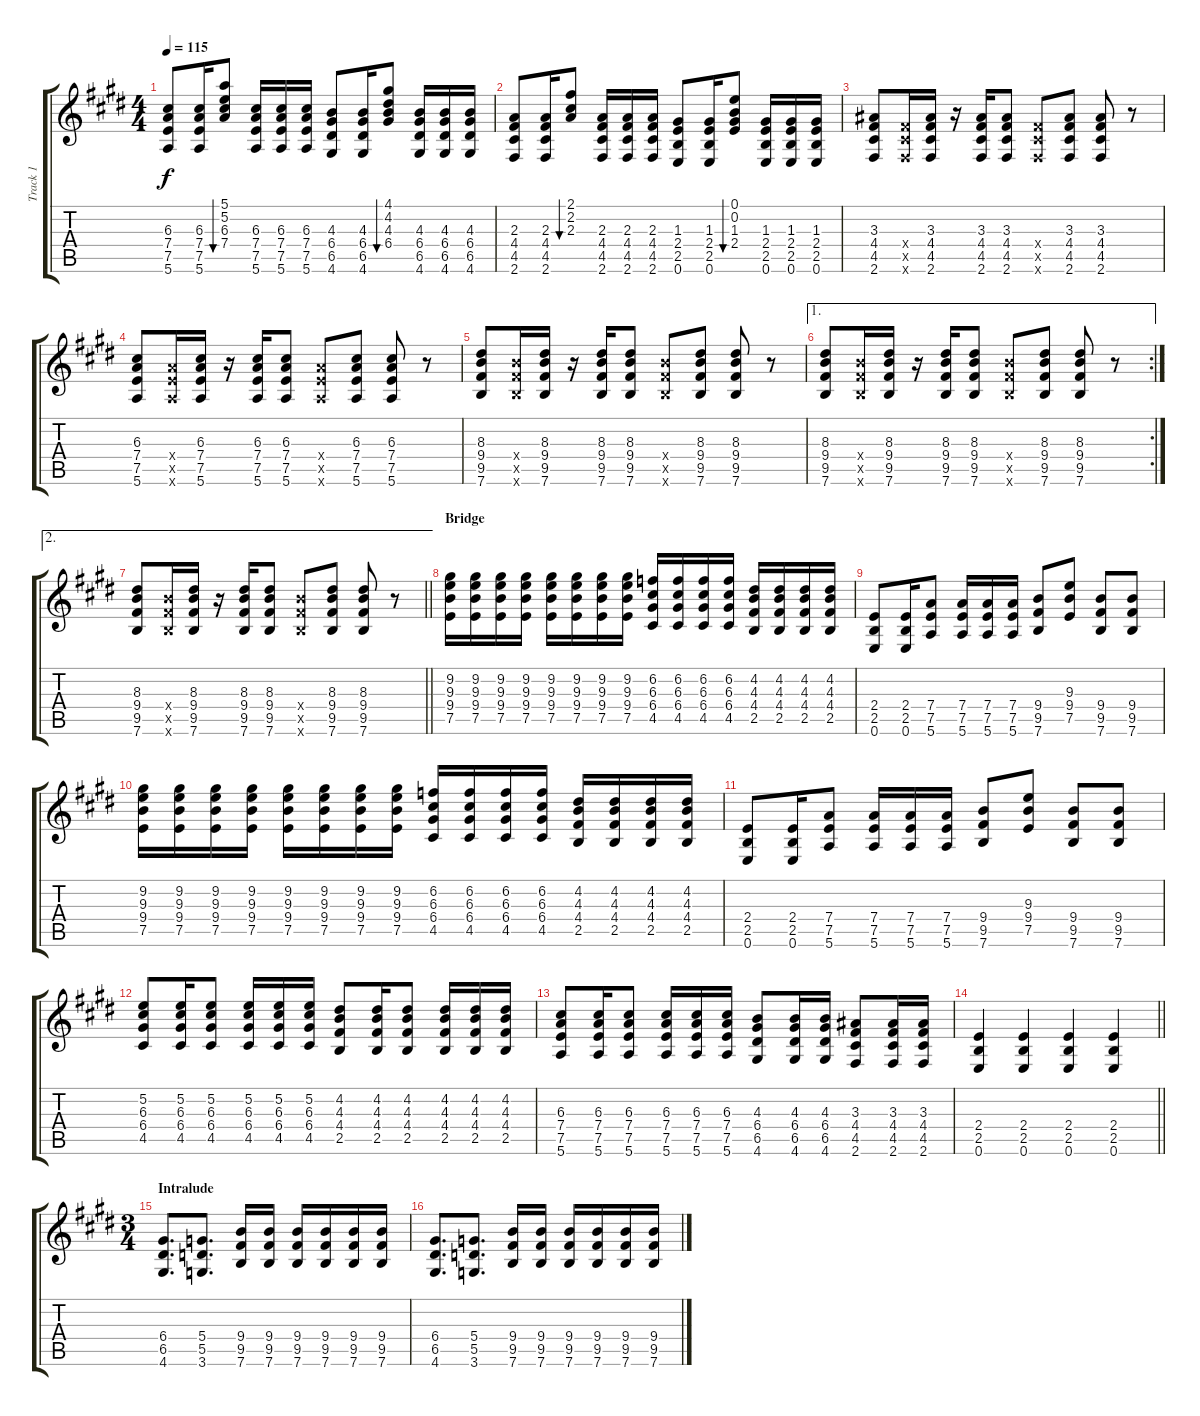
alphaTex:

\track ("Track 1" "Track 1") {instrument overdrivenguitar}
\staff {score tabs}
\tuning (E4 B3 G3 D3 A2 E2) {hide}
\ts (4 4)
\tempo 115
\clef g2
\ks e
(6.3 7.4 7.5 5.6).8{dy f} (6.3 7.4 7.5 5.6).16 (5.1 5.2 6.3 7.4).8{bu 60} (6.3 7.4 7.5 5.6).16 (6.3 7.4 7.5 5.6).16 (6.3 7.4 7.5 5.6).16 (4.3 6.4 6.5 4.6).8 (4.3 6.4 6.5 4.6).16 (4.1 4.2 4.3 6.4).8{bu 60} (4.3 6.4 6.5 4.6).16 (4.3 6.4 6.5 4.6).16 (4.3 6.4 6.5 4.6).16 |
(2.3 4.4 4.5 2.6).8 (2.3 4.4 4.5 2.6).16 (2.1 2.2 2.3).8{bu 60} (2.3 4.4 4.5 2.6).16 (2.3 4.4 4.5 2.6).16 (2.3 4.4 4.5 2.6).16 (1.3 2.4 2.5 0.6).8 (1.3 2.4 2.5 0.6).16 (0.1 0.2 1.3 2.4).8{bu 60} (1.3 2.4 2.5 0.6).16 (1.3 2.4 2.5 0.6).16 (1.3 2.4 2.5 0.6).16 |
(3.3 4.4 4.5 2.6).8 (4.4{x} 4.5{x} 2.6{x}).16 (3.3 4.4 4.5 2.6).16 r.16 (3.3 4.4 4.5 2.6).16 (3.3 4.4 4.5 2.6).8 (4.4{x} 4.5{x} 2.6{x}).8 (3.3 4.4 4.5 2.6).8 (3.3 4.4 4.5 2.6).8 r.8 |
(6.3 7.4 7.5 5.6).8 (7.4{x} 7.5{x} 5.6{x}).16 (6.3 7.4 7.5 5.6).16 r.16 (6.3 7.4 7.5 5.6).16 (6.3 7.4 7.5 5.6).8 (7.4{x} 7.5{x} 5.6{x}).8 (6.3 7.4 7.5 5.6).8 (6.3 7.4 7.5 5.6).8 r.8 |
(8.3 9.4 9.5 7.6).8 (9.4{x} 9.5{x} 7.6{x}).16 (8.3 9.4 9.5 7.6).16 r.16 (8.3 9.4 9.5 7.6).16 (8.3 9.4 9.5 7.6).8 (9.4{x} 9.5{x} 7.6{x}).8 (8.3 9.4 9.5 7.6).8 (8.3 9.4 9.5 7.6).8 r.8 |
\ae 1
\rc 2
(8.3 9.4 9.5 7.6).8 (9.4{x} 9.5{x} 7.6{x}).16 (8.3 9.4 9.5 7.6).16 r.16 (8.3 9.4 9.5 7.6).16 (8.3 9.4 9.5 7.6).8 (9.4{x} 9.5{x} 7.6{x}).8 (8.3 9.4 9.5 7.6).8 (8.3 9.4 9.5 7.6).8 r.8 |
\ae 2
\barLineRight lightlight
(8.3 9.4 9.5 7.6).8 (9.4{x} 9.5{x} 7.6{x}).16 (8.3 9.4 9.5 7.6).16 r.16 (8.3 9.4 9.5 7.6).16 (8.3 9.4 9.5 7.6).8 (9.4{x} 9.5{x} 7.6{x}).8 (8.3 9.4 9.5 7.6).8 (8.3 9.4 9.5 7.6).8 r.8 |
\section ("" "Bridge")
(9.2 9.3 9.4 7.5).16 (9.2 9.3 9.4 7.5).16 (9.2 9.3 9.4 7.5).16 (9.2 9.3 9.4 7.5).16 (9.2 9.3 9.4 7.5).16 (9.2 9.3 9.4 7.5).16 (9.2 9.3 9.4 7.5).16 (9.2 9.3 9.4 7.5).16 (6.2 6.3 6.4 4.5).16 (6.2 6.3 6.4 4.5).16 (6.2 6.3 6.4 4.5).16 (6.2 6.3 6.4 4.5).16 (4.2 4.3 4.4 2.5).16 (4.2 4.3 4.4 2.5).16 (4.2 4.3 4.4 2.5).16 (4.2 4.3 4.4 2.5).16 |
(2.4 2.5 0.6).8 (2.4 2.5 0.6).16 (7.4 7.5 5.6).8 (7.4 7.5 5.6).16 (7.4 7.5 5.6).16 (7.4 7.5 5.6).16 (9.4 9.5 7.6).8 (9.3 9.4 7.5).8 (9.4 9.5 7.6).8 (9.4 9.5 7.6).8 |
(9.2 9.3 9.4 7.5).16 (9.2 9.3 9.4 7.5).16 (9.2 9.3 9.4 7.5).16 (9.2 9.3 9.4 7.5).16 (9.2 9.3 9.4 7.5).16 (9.2 9.3 9.4 7.5).16 (9.2 9.3 9.4 7.5).16 (9.2 9.3 9.4 7.5).16 (6.2 6.3 6.4 4.5).16 (6.2 6.3 6.4 4.5).16 (6.2 6.3 6.4 4.5).16 (6.2 6.3 6.4 4.5).16 (4.2 4.3 4.4 2.5).16 (4.2 4.3 4.4 2.5).16 (4.2 4.3 4.4 2.5).16 (4.2 4.3 4.4 2.5).16 |
(2.4 2.5 0.6).8 (2.4 2.5 0.6).16 (7.4 7.5 5.6).8 (7.4 7.5 5.6).16 (7.4 7.5 5.6).16 (7.4 7.5 5.6).16 (9.4 9.5 7.6).8 (9.3 9.4 7.5).8 (9.4 9.5 7.6).8 (9.4 9.5 7.6).8 |
(5.2 6.3 6.4 4.5).8 (5.2 6.3 6.4 4.5).16 (5.2 6.3 6.4 4.5).8 (5.2 6.3 6.4 4.5).16 (5.2 6.3 6.4 4.5).16 (5.2 6.3 6.4 4.5).16 (4.2 4.3 4.4 2.5).8 (4.2 4.3 4.4 2.5).16 (4.2 4.3 4.4 2.5).8 (4.2 4.3 4.4 2.5).16 (4.2 4.3 4.4 2.5).16 (4.2 4.3 4.4 2.5).16 |
(6.3 7.4 7.5 5.6).8 (6.3 7.4 7.5 5.6).16 (6.3 7.4 7.5 5.6).8 (6.3 7.4 7.5 5.6).16 (6.3 7.4 7.5 5.6).16 (6.3 7.4 7.5 5.6).16 (4.3 6.4 6.5 4.6).8 (4.3 6.4 6.5 4.6).16 (4.3 6.4 6.5 4.6).16 (3.3 4.4 4.5 2.6).8 (3.3 4.4 4.5 2.6).16 (3.3 4.4 4.5 2.6).16 |
\barLineRight lightlight
(2.4 2.5 0.6).4 (2.4 2.5 0.6).4 (2.4 2.5 0.6).4 (2.4 2.5 0.6).4 |
\ts (3 4)
\section ("" "Intralude")
(6.4 6.5 4.6).8{d} (5.4 5.5 3.6).8{d} (9.4 9.5 7.6).16 (9.4 9.5 7.6).16 (9.4 9.5 7.6).16 (9.4 9.5 7.6).16 (9.4 9.5 7.6).16 (9.4 9.5 7.6).16 |
(6.4 6.5 4.6).8{d} (5.4 5.5 3.6).8{d} (9.4 9.5 7.6).16 (9.4 9.5 7.6).16 (9.4 9.5 7.6).16 (9.4 9.5 7.6).16 (9.4 9.5 7.6).16 (9.4 9.5 7.6).16
